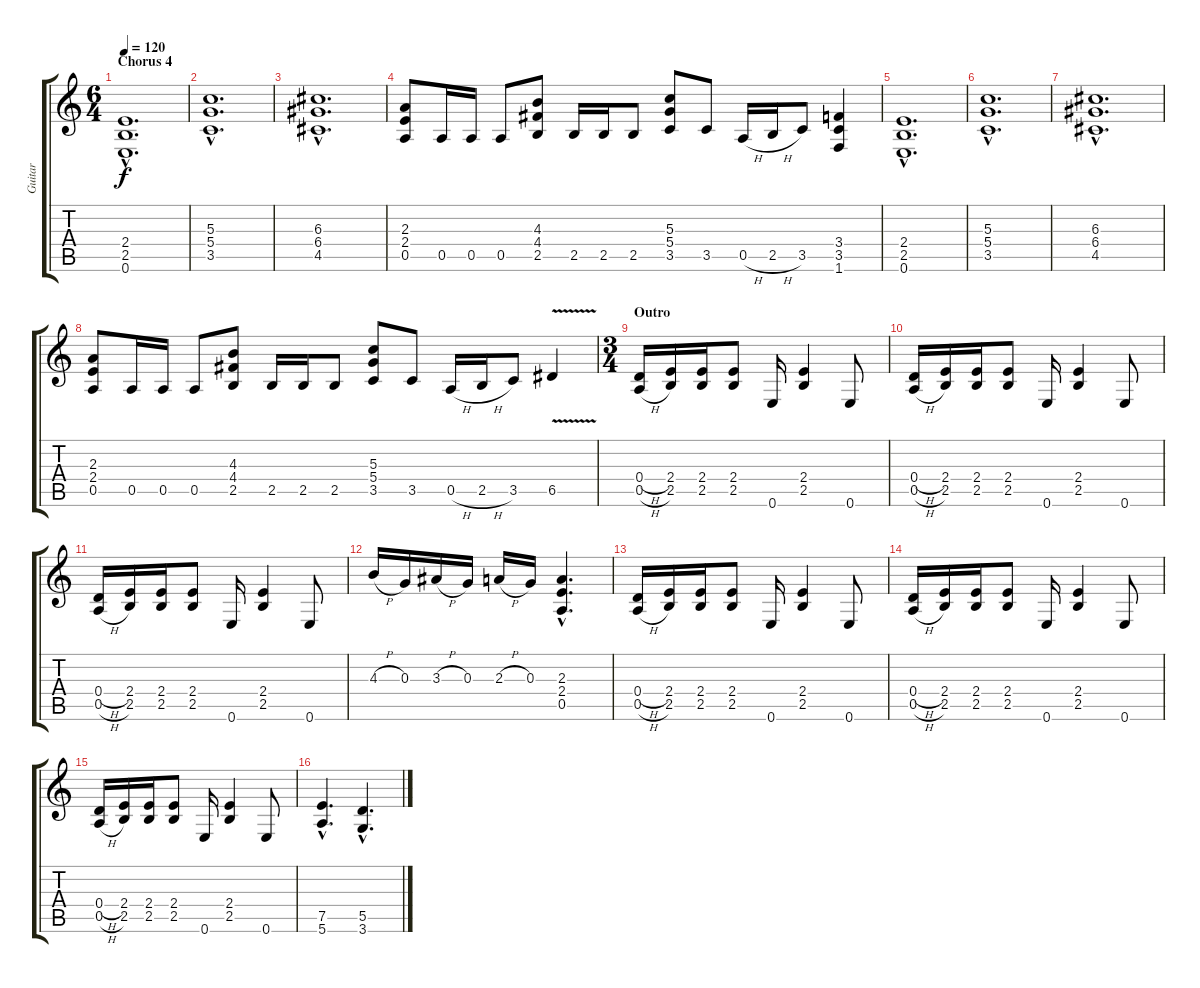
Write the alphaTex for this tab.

\track ("Guitar" "Guitar") {instrument distortionguitar}
\staff {score tabs}
\tuning (E4 B3 G3 D3 A2 E2) {hide}
\ts (6 4)
\section ("" "Chorus 4")
\tempo 120
\clef g2
\ks c
(2.4{hac} 2.5{hac} 0.6{hac}).1{d dy f} |
(5.3{hac} 5.4{hac} 3.5{hac}).1{d} |
(6.3{hac} 6.4{hac} 4.5{hac}).1{d} |
(2.3 2.4 0.5).8 0.5.16 0.5.16 0.5.8 (4.3 4.4 2.5).8 2.5.16 2.5.16 2.5.8 (5.3 5.4 3.5).8 3.5.8 0.5{h}.16 2.5{h}.16 3.5.8 (3.4 3.5 1.6).4 |
(2.4{hac} 2.5{hac} 0.6{hac}).1{d} |
(5.3{hac} 5.4{hac} 3.5{hac}).1{d} |
(6.3{hac} 6.4{hac} 4.5{hac}).1{d} |
(2.3 2.4 0.5).8 0.5.16 0.5.16 0.5.8 (4.3 4.4 2.5).8 2.5.16 2.5.16 2.5.8 (5.3 5.4 3.5).8 3.5.8 0.5{h}.16 2.5{h}.16 3.5.8 6.5{v}.4 |
\ts (3 4)
\section ("" "Outro")
(0.4{h} 0.5{h}).16 (2.4 2.5).16 (2.4 2.5).16 (2.4 2.5).8 0.6.16 (2.4 2.5).4 0.6.8 |
(0.4{h} 0.5{h}).16 (2.4 2.5).16 (2.4 2.5).16 (2.4 2.5).8 0.6.16 (2.4 2.5).4 0.6.8 |
(0.4{h} 0.5{h}).16 (2.4 2.5).16 (2.4 2.5).16 (2.4 2.5).8 0.6.16 (2.4 2.5).4 0.6.8 |
4.3{h}.16 0.3.16 3.3{h}.16 0.3.16 2.3{h}.16 0.3.16 (2.3{hac} 2.4{hac} 0.5{hac}).4{d} |
(0.4{h} 0.5{h}).16 (2.4 2.5).16 (2.4 2.5).16 (2.4 2.5).8 0.6.16 (2.4 2.5).4 0.6.8 |
(0.4{h} 0.5{h}).16 (2.4 2.5).16 (2.4 2.5).16 (2.4 2.5).8 0.6.16 (2.4 2.5).4 0.6.8 |
(0.4{h} 0.5{h}).16 (2.4 2.5).16 (2.4 2.5).16 (2.4 2.5).8 0.6.16 (2.4 2.5).4 0.6.8 |
(7.5{hac} 5.6{hac}).4{d} (5.5{hac} 3.6{hac}).4{d}
